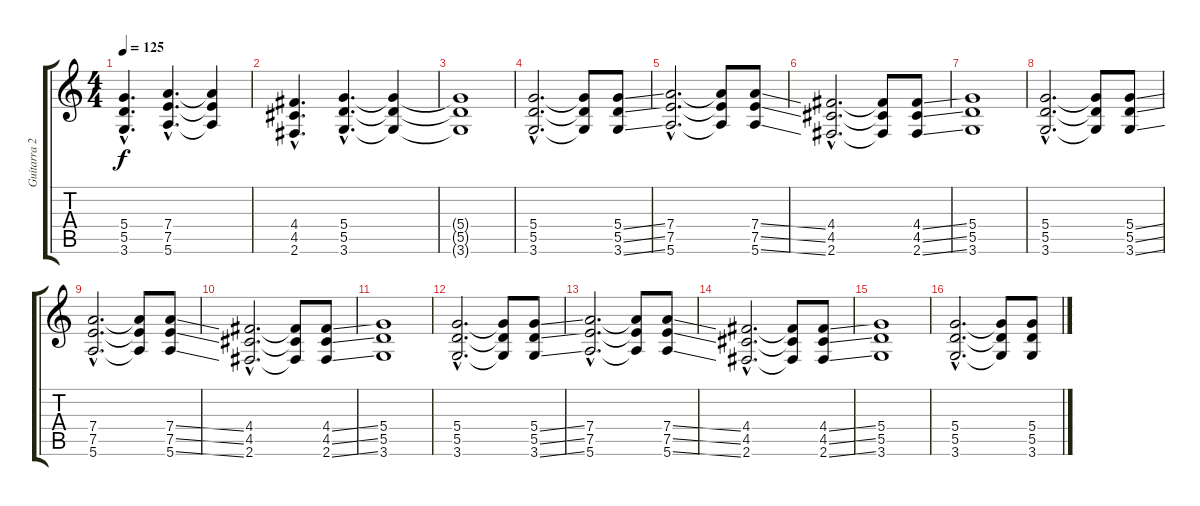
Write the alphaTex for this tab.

\track ("Guitarra 2" "Guitarra 2") {instrument distortionguitar}
\staff {score tabs}
\tuning (E4 B3 G3 D3 A2 E2) {hide}
\ts (4 4)
\tempo 125
\clef g2
\ks c
(5.4{hac} 5.5{hac} 3.6{hac}).4{d dy f} (7.4{hac} 7.5{hac} 5.6{hac}).4{d} (7.4{t} 7.5{t} 5.6{t}).4 |
(4.4{hac} 4.5{hac} 2.6{hac}).4{d} (5.4{hac} 5.5{hac} 3.6{hac}).4{d} (5.4{t} 5.5{t} 3.6{t}).4 |
(5.4{t} 5.5{t} 3.6{t}).1 |
(5.4{hac} 5.5{hac} 3.6{hac}).2{d} (5.4{t} 5.5{t} 3.6{t}).8 (5.4{ss} 5.5{ss} 3.6{ss}).8 |
(7.4{hac} 7.5{hac} 5.6{hac}).2{d} (7.4{t} 7.5{t} 5.6{t}).8 (7.4{ss} 7.5{ss} 5.6{ss}).8 |
(4.4{hac} 4.5{hac} 2.6{hac}).2{d} (4.4{t} 4.5{t} 2.6{t}).8 (4.4{ss} 4.5{ss} 2.6{ss}).8 |
(5.4 5.5 3.6).1 |
(5.4{hac} 5.5{hac} 3.6{hac}).2{d} (5.4{t} 5.5{t} 3.6{t}).8 (5.4{ss} 5.5{ss} 3.6{ss}).8 |
(7.4{hac} 7.5{hac} 5.6{hac}).2{d} (7.4{t} 7.5{t} 5.6{t}).8 (7.4{ss} 7.5{ss} 5.6{ss}).8 |
(4.4{hac} 4.5{hac} 2.6{hac}).2{d} (4.4{t} 4.5{t} 2.6{t}).8 (4.4{ss} 4.5{ss} 2.6{ss}).8 |
(5.4 5.5 3.6).1 |
(5.4{hac} 5.5{hac} 3.6{hac}).2{d} (5.4{t} 5.5{t} 3.6{t}).8 (5.4{ss} 5.5{ss} 3.6{ss}).8 |
(7.4{hac} 7.5{hac} 5.6{hac}).2{d} (7.4{t} 7.5{t} 5.6{t}).8 (7.4{ss} 7.5{ss} 5.6{ss}).8 |
(4.4{hac} 4.5{hac} 2.6{hac}).2{d} (4.4{t} 4.5{t} 2.6{t}).8 (4.4{ss} 4.5{ss} 2.6{ss}).8 |
(5.4 5.5 3.6).1 |
(5.4{hac} 5.5{hac} 3.6{hac}).2{d} (5.4{t} 5.5{t} 3.6{t}).8 (5.4{ss} 5.5{ss} 3.6{ss}).8
